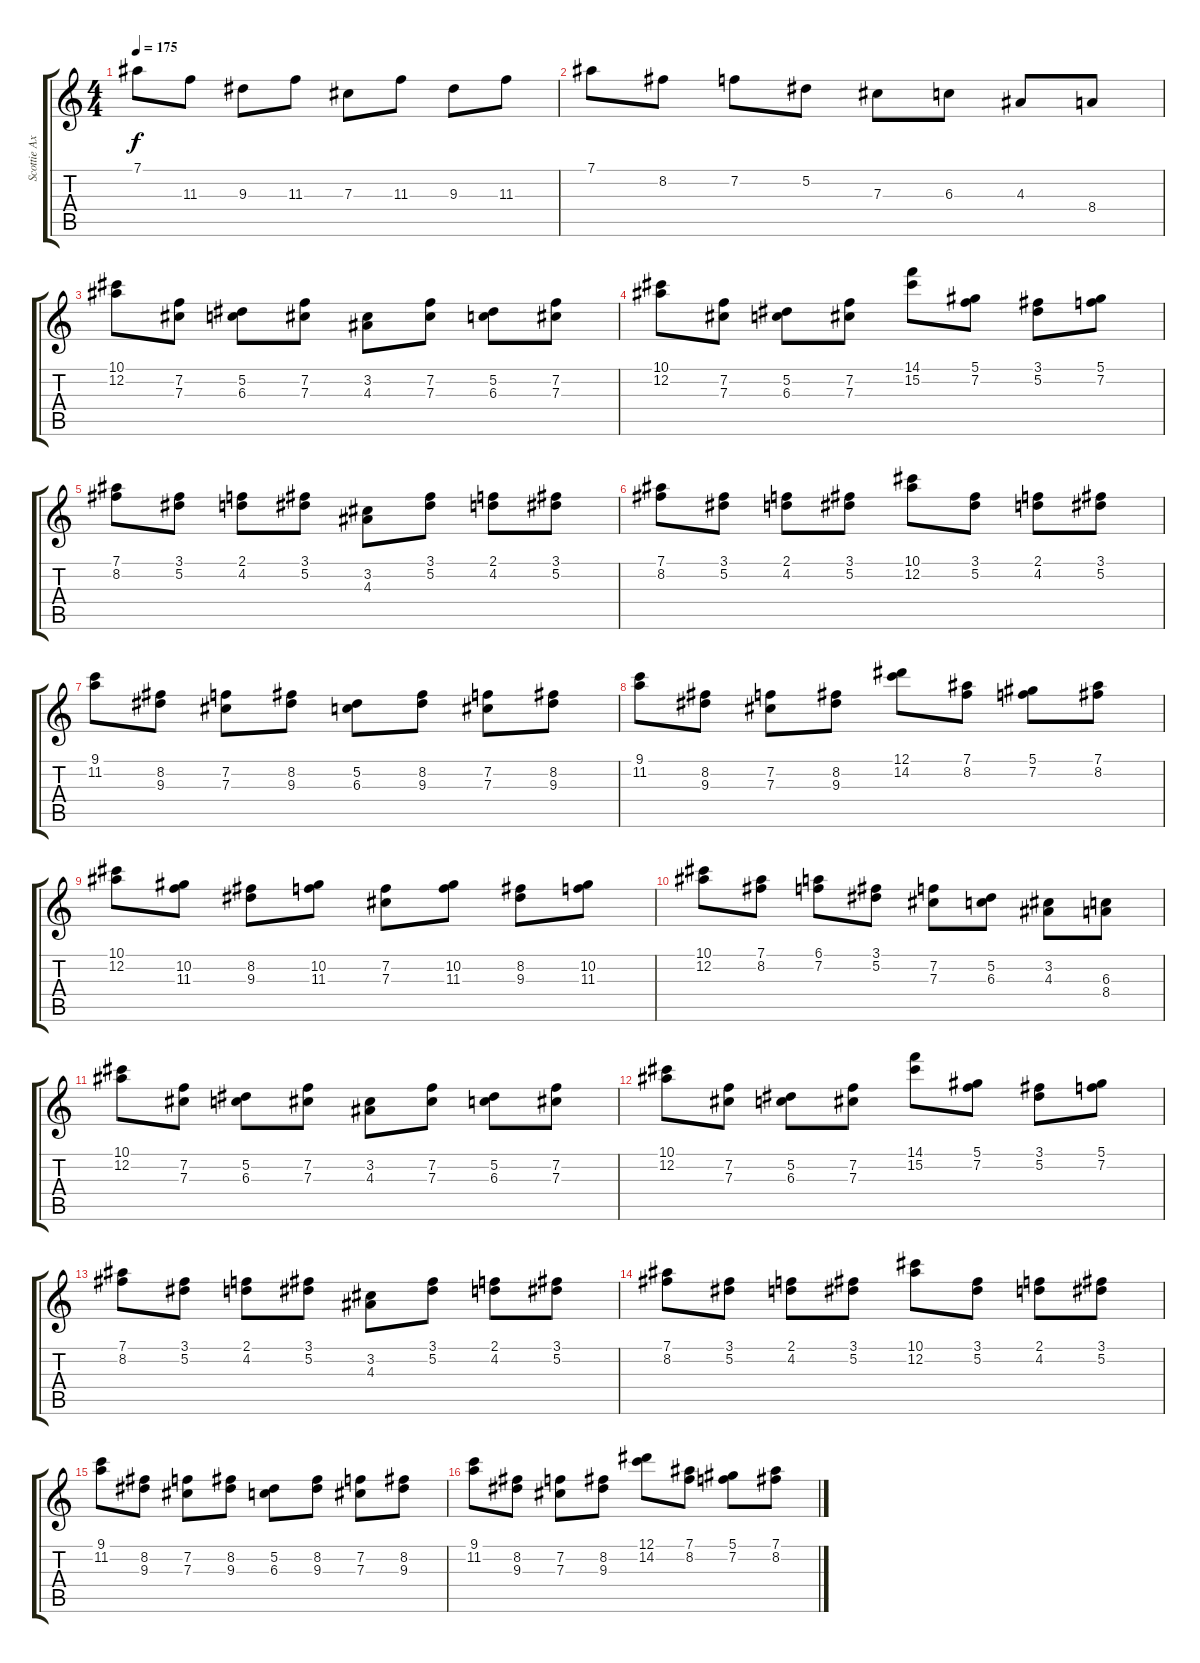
\track ("Scottie Axeman" "Scottie Ax") {instrument distortionguitar}
\staff {score tabs}
\tuning (Eb4 Bb3 Gb3 Db3 Ab2 Eb2) {hide}
\ts (4 4)
\tempo 175
\clef g2
\ks c
7.1.8{dy f} 11.3.8 9.3.8 11.3.8 7.3.8 11.3.8 9.3.8 11.3.8 |
7.1.8 8.2.8 7.2.8 5.2.8 7.3.8 6.3.8 4.3.8 8.4.8 |
(10.1 12.2).8 (7.2 7.3).8 (5.2 6.3).8 (7.2 7.3).8 (3.2 4.3).8 (7.2 7.3).8 (5.2 6.3).8 (7.2 7.3).8 |
(10.1 12.2).8 (7.2 7.3).8 (5.2 6.3).8 (7.2 7.3).8 (14.1 15.2).8 (5.1 7.2).8 (3.1 5.2).8 (5.1 7.2).8 |
(7.1 8.2).8 (3.1 5.2).8 (2.1 4.2).8 (3.1 5.2).8 (3.2 4.3).8 (3.1 5.2).8 (2.1 4.2).8 (3.1 5.2).8 |
(7.1 8.2).8 (3.1 5.2).8 (2.1 4.2).8 (3.1 5.2).8 (10.1 12.2).8 (3.1 5.2).8 (2.1 4.2).8 (3.1 5.2).8 |
(9.1 11.2).8 (8.2 9.3).8 (7.2 7.3).8 (8.2 9.3).8 (5.2 6.3).8 (8.2 9.3).8 (7.2 7.3).8 (8.2 9.3).8 |
(9.1 11.2).8 (8.2 9.3).8 (7.2 7.3).8 (8.2 9.3).8 (12.1 14.2).8 (7.1 8.2).8 (5.1 7.2).8 (7.1 8.2).8 |
(10.1 12.2).8 (10.2 11.3).8 (8.2 9.3).8 (10.2 11.3).8 (7.2 7.3).8 (10.2 11.3).8 (8.2 9.3).8 (10.2 11.3).8 |
(10.1 12.2).8 (7.1 8.2).8 (6.1 7.2).8 (3.1 5.2).8 (7.2 7.3).8 (5.2 6.3).8 (3.2 4.3).8 (6.3 8.4).8 |
(10.1 12.2).8 (7.2 7.3).8 (5.2 6.3).8 (7.2 7.3).8 (3.2 4.3).8 (7.2 7.3).8 (5.2 6.3).8 (7.2 7.3).8 |
(10.1 12.2).8 (7.2 7.3).8 (5.2 6.3).8 (7.2 7.3).8 (14.1 15.2).8 (5.1 7.2).8 (3.1 5.2).8 (5.1 7.2).8 |
(7.1 8.2).8 (3.1 5.2).8 (2.1 4.2).8 (3.1 5.2).8 (3.2 4.3).8 (3.1 5.2).8 (2.1 4.2).8 (3.1 5.2).8 |
(7.1 8.2).8 (3.1 5.2).8 (2.1 4.2).8 (3.1 5.2).8 (10.1 12.2).8 (3.1 5.2).8 (2.1 4.2).8 (3.1 5.2).8 |
(9.1 11.2).8 (8.2 9.3).8 (7.2 7.3).8 (8.2 9.3).8 (5.2 6.3).8 (8.2 9.3).8 (7.2 7.3).8 (8.2 9.3).8 |
(9.1 11.2).8 (8.2 9.3).8 (7.2 7.3).8 (8.2 9.3).8 (12.1 14.2).8 (7.1 8.2).8 (5.1 7.2).8 (7.1 8.2).8
